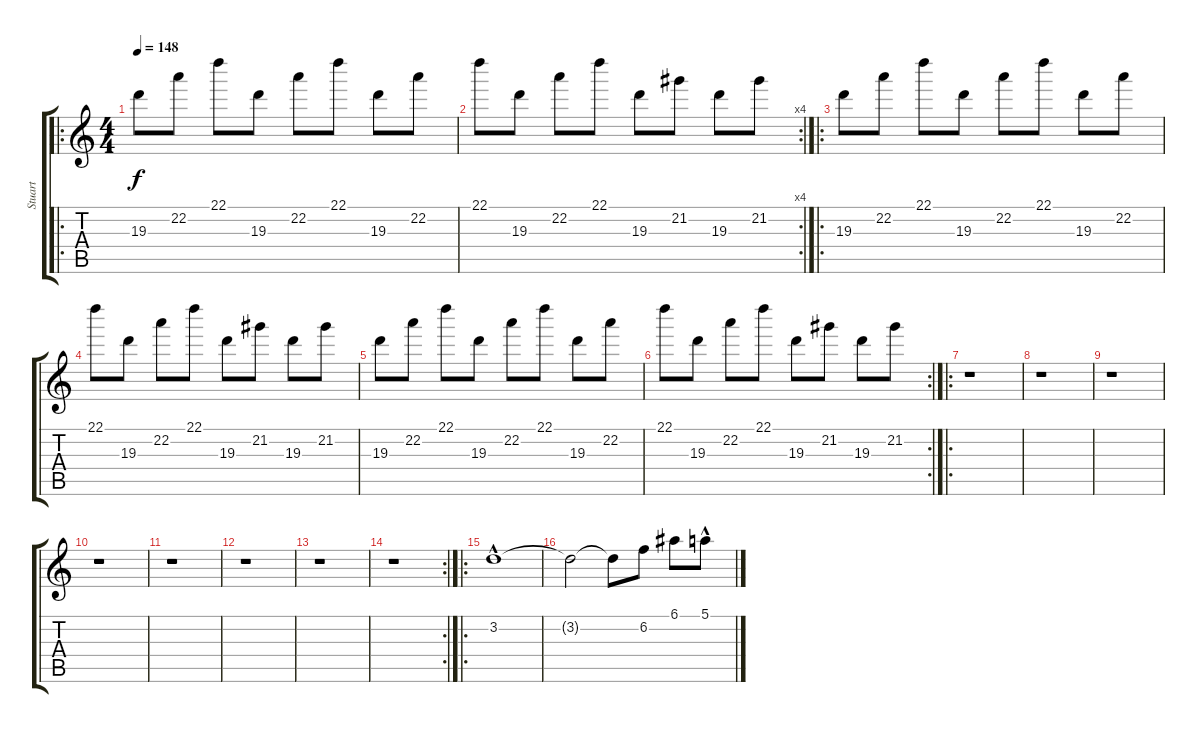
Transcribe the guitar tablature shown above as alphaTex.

\track ("Stuart" "Stuart") {instrument distortionguitar}
\staff {score tabs}
\tuning (E4 B3 G3 D3 A2 D2) {hide}
\ro
\ts (4 4)
\tempo 148
\clef g2
\ks c
19.3.8{dy f volume 7 instrument musicbox} 22.2.8 22.1.8 19.3.8 22.2.8 22.1.8 19.3.8 22.2.8 |
\rc 4
22.1.8 19.3.8 22.2.8 22.1.8 19.3.8 21.2.8 19.3.8 21.2.8 |
\ro
19.3.8 22.2.8 22.1.8 19.3.8 22.2.8 22.1.8 19.3.8 22.2.8 |
22.1.8 19.3.8 22.2.8 22.1.8 19.3.8 21.2.8 19.3.8 21.2.8 |
19.3.8 22.2.8 22.1.8 19.3.8 22.2.8 22.1.8 19.3.8 22.2.8 |
\rc 2
22.1.8 19.3.8 22.2.8 22.1.8 19.3.8 21.2.8 19.3.8 21.2.8 |
\ro
r.1{volume 14 instrument distortionguitar} |
r.1 |
r.1 |
r.1 |
r.1 |
r.1 |
r.1 |
\rc 2
r.1 |
\ro
3.2{hac}.1 |
3.2{t}.2 3.2{t}.8 6.2.8 6.1.8 5.1{hac}.8
